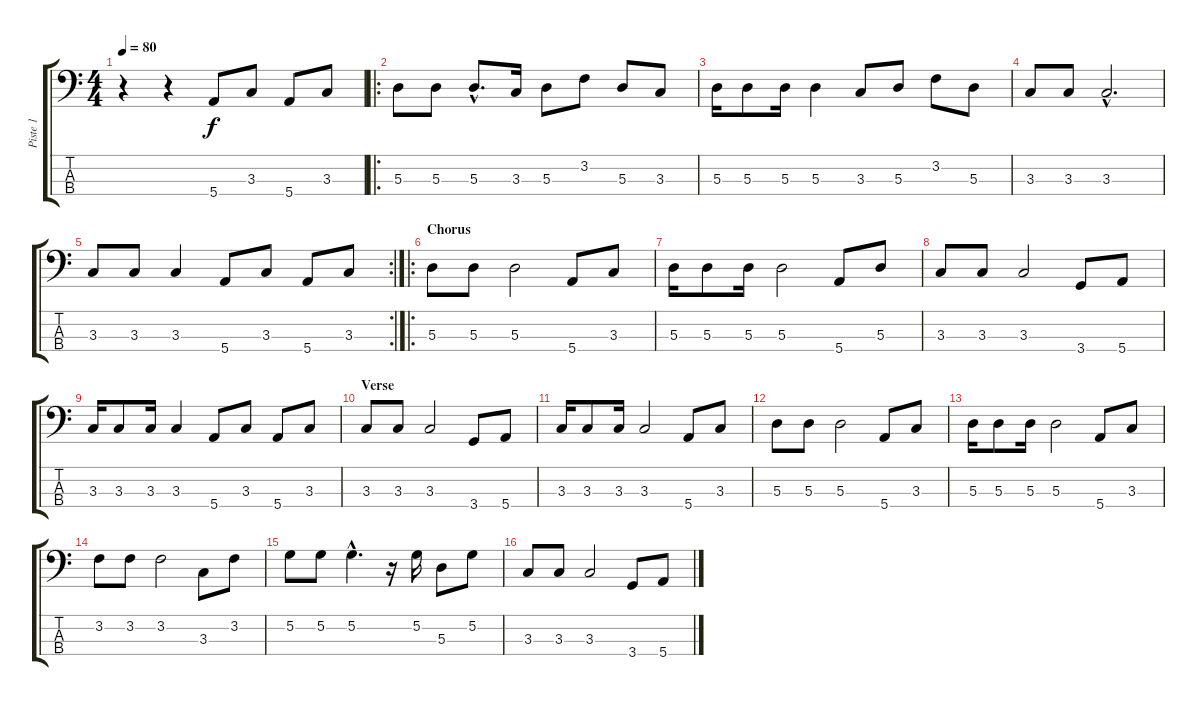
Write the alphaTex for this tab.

\track ("Piste 1" "Piste 1") {instrument electricbassfinger}
\staff {score tabs}
\tuning (G2 D2 A1 E1) {hide}
\ts (4 4)
\tempo 80
\clef f4
\ks c
r.4{dy f instrument electricbassfinger} r.4 5.4.8 3.3.8 5.4.8 3.3.8 |
\ro
5.3.8 5.3.8 5.3{hac}.8{d} 3.3.16 5.3.8 3.2.8 5.3.8 3.3.8 |
5.3.16 5.3.8 5.3.16 5.3.4 3.3.8 5.3.8 3.2.8 5.3.8 |
3.3.8 3.3.8 3.3{hac}.2{d} |
\rc 2
3.3.8 3.3.8 3.3.4 5.4.8 3.3.8 5.4.8 3.3.8 |
\ro
\section ("" "Chorus")
5.3.8 5.3.8 5.3.2 5.4.8 3.3.8 |
5.3.16 5.3.8 5.3.16 5.3.2 5.4.8 5.3.8 |
3.3.8 3.3.8 3.3.2 3.4.8 5.4.8 |
3.3.16 3.3.8 3.3.16 3.3.4 5.4.8 3.3.8 5.4.8 3.3.8 |
\section ("" "Verse")
3.3.8 3.3.8 3.3.2 3.4.8 5.4.8 |
3.3.16 3.3.8 3.3.16 3.3.2 5.4.8 3.3.8 |
5.3.8 5.3.8 5.3.2 5.4.8 3.3.8 |
5.3.16 5.3.8 5.3.16 5.3.2 5.4.8 3.3.8 |
3.2.8 3.2.8 3.2.2 3.3.8 3.2.8 |
5.2.8 5.2.8 5.2{hac}.4{d} r.16 5.2.16 5.3.8 5.2.8 |
3.3.8 3.3.8 3.3.2 3.4.8 5.4.8
